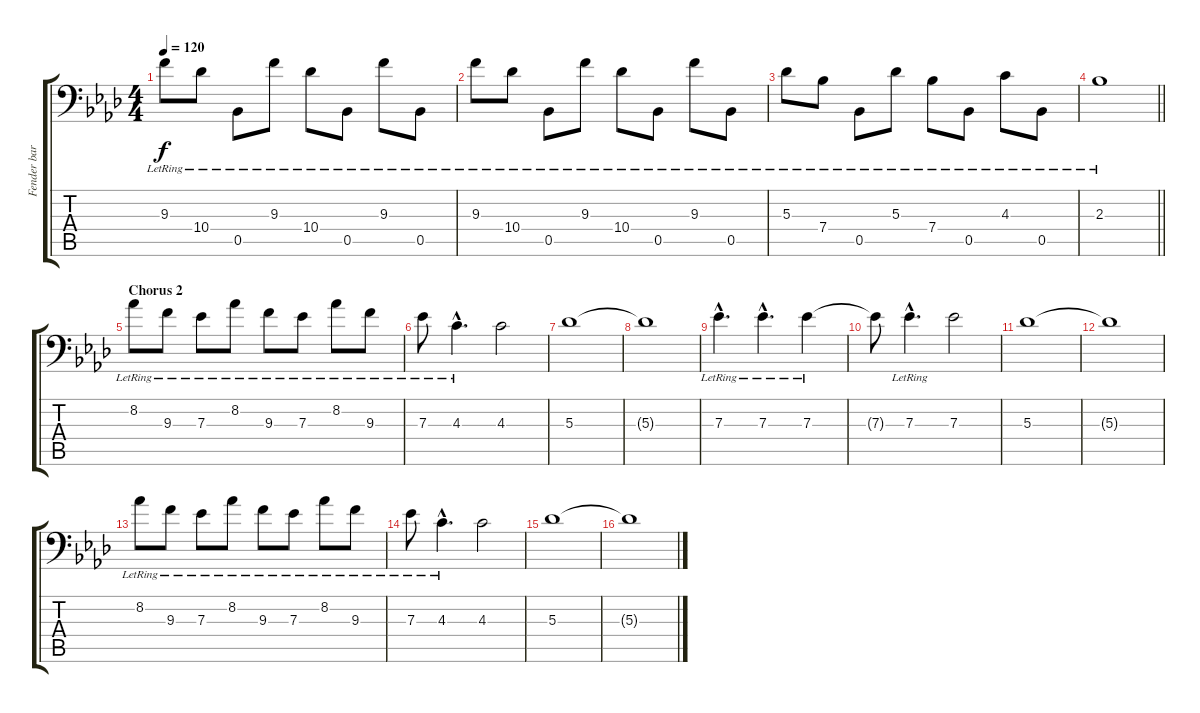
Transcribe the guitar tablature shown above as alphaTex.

\track ("Fender baritone" "Fender bar") {instrument electricbasspick}
\staff {score tabs}
\tuning (C3 C3 Ab2 Eb2 Bb1 F1) {hide}
\ts (4 4)
\tempo 120
\clef f4
\ks fminor
9.3{lr}.8{dy f} 10.4{lr}.8 0.5{lr}.8 9.3{lr}.8 10.4{lr}.8 0.5{lr}.8 9.3{lr}.8 0.5{lr}.8 |
9.3{lr}.8 10.4{lr}.8 0.5{lr}.8 9.3{lr}.8 10.4{lr}.8 0.5{lr}.8 9.3{lr}.8 0.5{lr}.8 |
5.3{lr}.8 7.4{lr}.8 0.5{lr}.8 5.3{lr}.8 7.4{lr}.8 0.5{lr}.8 4.3{lr}.8 0.5{lr}.8 |
\barLineRight lightlight
2.3{lr}.1 |
\section ("" "Chorus 2")
8.2{lr}.8 9.3{lr}.8 7.3{lr}.8 8.2{lr}.8 9.3{lr}.8 7.3{lr}.8 8.2{lr}.8 9.3{lr}.8 |
7.3{lr}.8 4.3{hac lr}.4{d} 4.3.2 |
5.3.1 |
5.3{t}.1 |
7.3{hac lr}.4{d} 7.3{hac lr}.4{d} 7.3{lr}.4 |
7.3{t}.8 7.3{hac lr}.4{d} 7.3.2 |
5.3.1 |
5.3{t}.1 |
8.2{lr}.8 9.3{lr}.8 7.3{lr}.8 8.2{lr}.8 9.3{lr}.8 7.3{lr}.8 8.2{lr}.8 9.3{lr}.8 |
7.3{lr}.8 4.3{hac lr}.4{d} 4.3.2 |
5.3.1 |
5.3{t}.1
